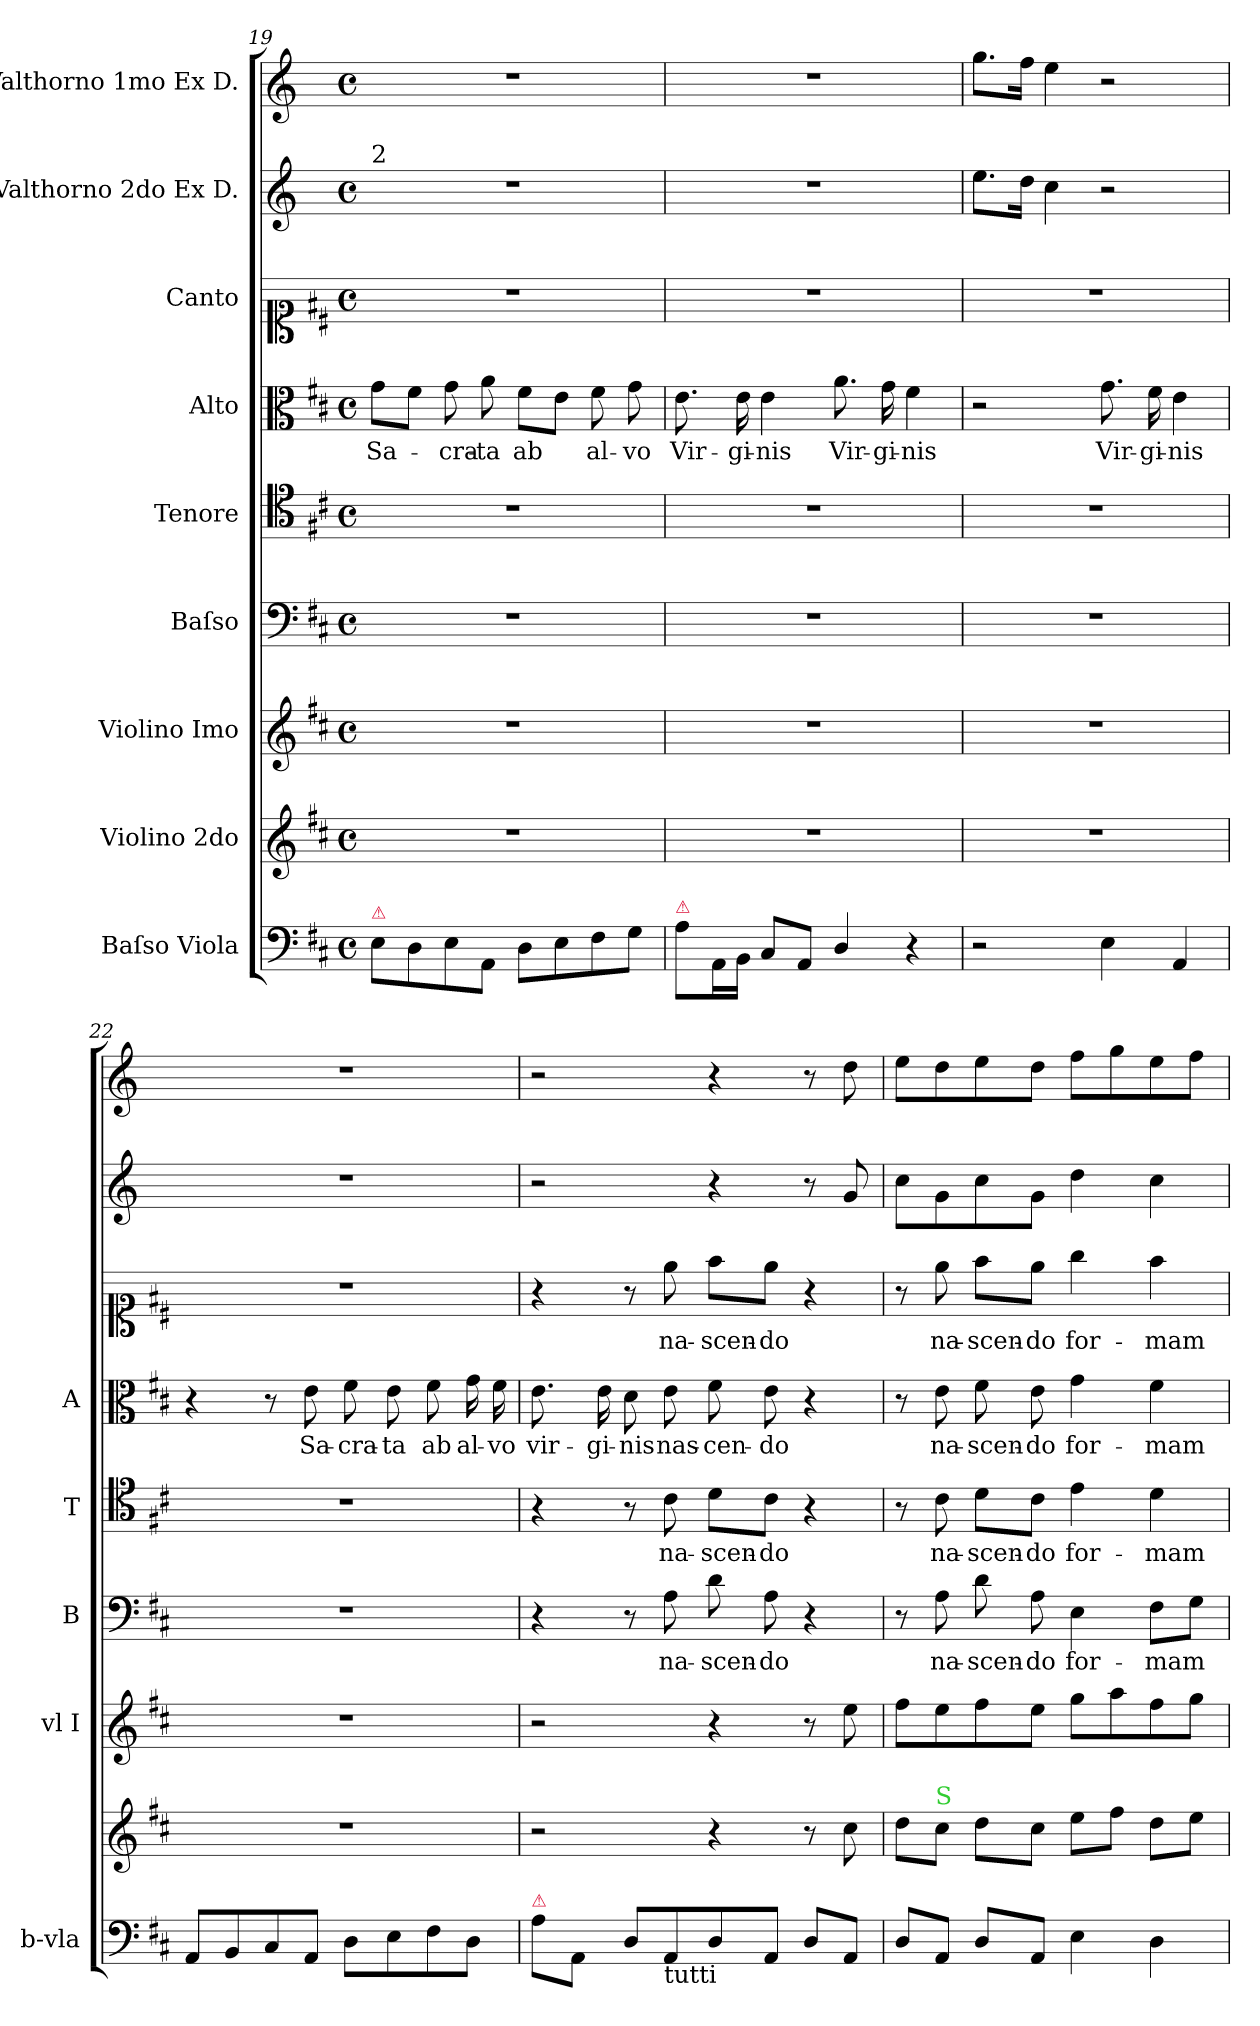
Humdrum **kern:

**kern	**kern	**kern	**kern	**text	**kern	**text	**kern	**text	**kern	**text	**kern	**kern
*part9	*part8	*part7	*part6	*part6	*part5	*part5	*part4	*part4	*part3	*part3	*part2	*part1
*staff9	*staff8	*staff7	*staff6	*staff6	*staff5	*staff5	*staff4	*staff4	*staff3	*staff3	*staff2	*staff1
*I"Baſso Viola	*I"Violino 2do	*I"Violino Imo	*I"Baſso	*	*I"Tenore	*	*I"Alto	*	*I"Canto	*	*I"Valthorno 2do Ex D.	*I"Valthorno 1mo Ex D.
*I'b-vla	*	*I'vl I	*I'B	*	*I'T	*	*I'A	*	*	*	*	*
*clefF4	*clefG2	*clefG2	*clefF4	*	*clefC4	*	*clefC3	*	*clefC1	*	*clefG2	*clefG2
*	*	*	*	*	*	*	*	*	*	*	*ITrd6c10	*ITrd6c10
*k[f#c#]	*k[f#c#]	*k[f#c#]	*k[f#c#]	*	*k[f#c#]	*	*k[f#c#]	*	*k[f#c#]	*	*k[f#c#]	*k[f#c#]
*D:	*D:	*D:	*D:	*	*D:	*	*D:	*	*D:	*	*D:	*D:
*M4/4	*M4/4	*M4/4	*M4/4	*	*M4/4	*	*M4/4	*	*M4/4	*	*M4/4	*M4/4
*met(c)	*met(c)	*met(c)	*met(c)	*	*met(c)	*	*met(c)	*	*met(c)	*	*met(c)	*met(c)
=19	=19	=19	=19	=19	=19	=19	=19	=19	=19	=19	=19	=19
!	!	!	!	!	!	!	!	!	!	!	!LO:TX:a:t=2	!
!LO:TX:a:color=crimson:t=⚠	!	!	!	!	!	!	!	!	!	!	!	!
8E\L	1r	1r	1r	.	1r	.	8g\L	Sa-	1r	.	1r	1r
8D\	.	.	.	.	.	.	8f#\J	.	.	.	.	.
8E\	.	.	.	.	.	.	8g\	-cra-	.	.	.	.
8AA\J	.	.	.	.	.	.	8a\	-ta	.	.	.	.
8D\L	.	.	.	.	.	.	8f#\L	ab	.	.	.	.
8E\	.	.	.	.	.	.	8e\J	.	.	.	.	.
8F#\	.	.	.	.	.	.	8f#\	al-	.	.	.	.
8G\J	.	.	.	.	.	.	8g\	-vo	.	.	.	.
=20	=20	=20	=20	=20	=20	=20	=20	=20	=20	=20	=20	=20
!LO:TX:a:color=crimson:t=⚠	!	!	!	!	!	!	!	!	!	!	!	!
8A\L	1r	1r	1r	.	1r	.	8.e\	Vir-	1r	.	1r	1r
16AA\L	.	.	.	.	.	.	.	.	.	.	.	.
16BB\JJ	.	.	.	.	.	.	16e\	-gi-	.	.	.	.
8C#/L	.	.	.	.	.	.	4e\	-nis	.	.	.	.
8AA/J	.	.	.	.	.	.	.	.	.	.	.	.
4D/	.	.	.	.	.	.	8.a\	Vir-	.	.	.	.
.	.	.	.	.	.	.	16g\	-gi-	.	.	.	.
4r	.	.	.	.	.	.	4f#\	-nis	.	.	.	.
=21	=21	=21	=21	=21	=21	=21	=21	=21	=21	=21	=21	=21
2r	1r	1r	1r	.	1r	.	2r	.	1r	.	8.f#\L	8.a\L
.	.	.	.	.	.	.	.	.	.	.	16e\Jk	16g\Jk
.	.	.	.	.	.	.	.	.	.	.	4d\	4f#\
4E\	.	.	.	.	.	.	8.g\	Vir-	.	.	2r	2r
.	.	.	.	.	.	.	16f#\	-gi-	.	.	.	.
4AA/	.	.	.	.	.	.	4e\	-nis	.	.	.	.
=22	=22	=22	=22	=22	=22	=22	=22	=22	=22	=22	=22	=22
8AA/L	1r	1r	1r	.	1r	.	4r	.	1r	.	1r	1r
8BB/	.	.	.	.	.	.	.	.	.	.	.	.
8C#/	.	.	.	.	.	.	8r	.	.	.	.	.
8AA/J	.	.	.	.	.	.	8e\	Sa-	.	.	.	.
8D\L	.	.	.	.	.	.	8f#\	-cra-	.	.	.	.
8E\	.	.	.	.	.	.	8e\	-ta	.	.	.	.
8F#\	.	.	.	.	.	.	8f#\	ab	.	.	.	.
8D\J	.	.	.	.	.	.	16g\	al-	.	.	.	.
.	.	.	.	.	.	.	16f#\	-vo	.	.	.	.
=23	=23	=23	=23	=23	=23	=23	=23	=23	=23	=23	=23	=23
!LO:TX:a:color=crimson:t=⚠	!	!	!	!	!	!	!	!	!	!	!	!
8A\L	2r	2r	4r	.	4r	.	8.e\	vir-	4r	.	2r	2r
8AA\J	.	.	.	.	.	.	.	.	.	.	.	.
.	.	.	.	.	.	.	16e\	-gi-	.	.	.	.
8D/L	.	.	8r	.	8r	.	8d\	-nis	8r	.	.	.
!LO:TX:b:t=tutti	!	!	!	!	!	!	!	!	!	!	!	!
8AA/	.	.	8A\	na-	8c#\	na-	8e\	nas-	8ee\	na-	.	.
8D/	4r	4r	8d\	-scen-	8d\L	-scen-	8f#\	-cen-	8ff#\L	-scen-	4r	4r
8AA/J	.	.	8A\	-do	8c#\J	-do	8e\	-do	8ee\J	-do	.	.
8D/L	8r	8r	4r	.	4r	.	4r	.	4r	.	8r	8r
8AA/J	8cc#\	8ee\	.	.	.	.	.	.	.	.	8A/	8e\
=24	=24	=24	=24	=24	=24	=24	=24	=24	=24	=24	=24	=24
8D/L	8dd\L	8ff#\L	8r	.	8r	.	8r	.	8r	.	8d\L	8f#\L
!	!LO:TX:a:color=limegreen:t=S	!	!	!	!	!	!	!	!	!	!	!
8AA/J	8cc#\J	8ee\	8A\	na-	8c#\	na-	8e\	na-	8ee\	na-	8A\	8e\
8D/L	8dd\L	8ff#\	8d\	-scen-	8d\L	-scen-	8f#\	-scen-	8ff#\L	-scen-	8d\	8f#\
8AA/J	8cc#\J	8ee\J	8A\	-do	8c#\J	-do	8e\	-do	8ee\J	-do	8A\J	8e\J
4E\	8ee\L	8gg\L	4E\	for-	4e\	for-	4g\	for-	4gg\	for-	4e\	8g\L
.	8ff#\J	8aa\	.	.	.	.	.	.	.	.	.	8a\
4D\	8dd\L	8ff#\	8F#\L	-mam	4d\	-mam	4f#\	-mam	4ff#\	-mam	4d\	8f#\
.	8ee\J	8gg\J	8G\J	.	.	.	.	.	.	.	.	8g\J
=	=	=	=	=	=	=	=	=	=	=	=	=
*-	*-	*-	*-	*-	*-	*-	*-	*-	*-	*-	*-	*-
